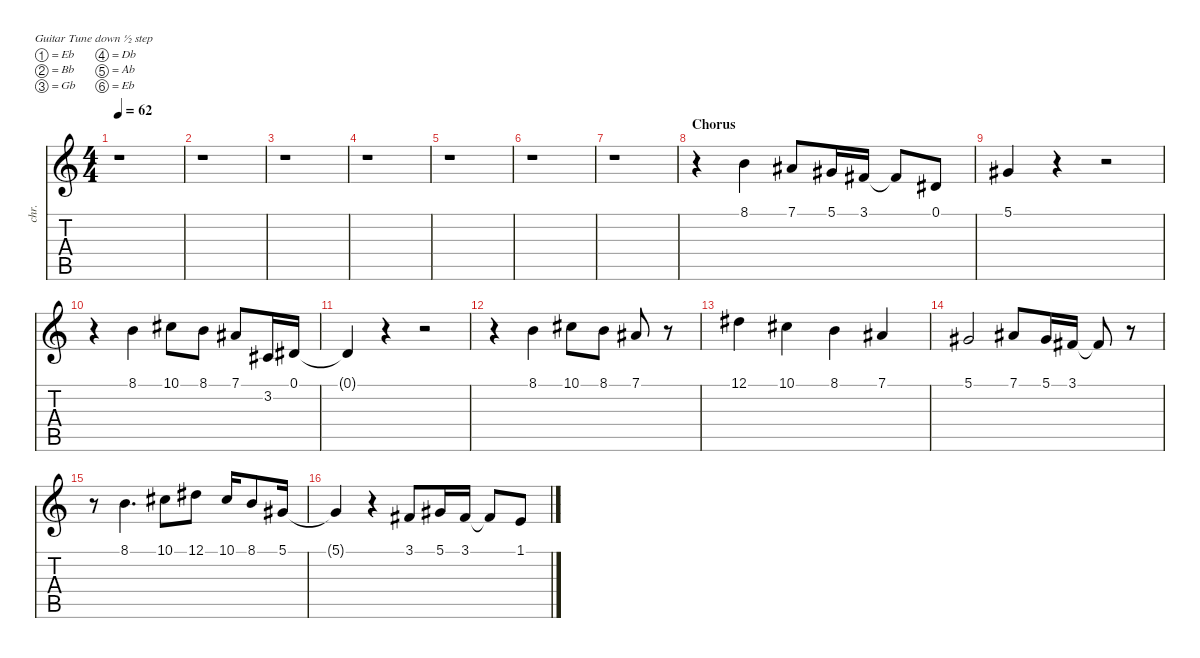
\defaultSystemsLayout 4
\hideDynamics
\bracketExtendMode nobrackets
\otherSystemsTrackNameOrientation horizontal
\track ("Choir Aahs" "chr.") {instrument choiraahs}
\staff {score tabs}
\tuning (Eb4 Bb3 Gb3 Db3 Ab2 Eb2)
\ts (4 4)
\tempo 62
\clef g2
\ks c
r.1{dy mf} |
r.1 |
r.1 |
r.1 |
r.1 |
r.1 |
r.1 |
\section ("" "Chorus")
r.4 8.1.4{dy f} 7.1{acc #}.8 5.1{acc #}.16 3.1{acc #}.16 3.1{t acc #}.8 0.1{acc #}.8 |
5.1{acc #}.4 r.4 r.2 |
r.4 8.1.4 10.1{acc #}.8 8.1.8 7.1{acc #}.8 3.2{acc #}.16 0.1{acc #}.16 |
0.1{t acc #}.4 r.4 r.2 |
r.4 8.1.4 10.1{acc #}.8 8.1.8 7.1{acc #}.8 r.8 |
12.1{acc #}.4 10.1{acc #}.4 8.1.4 7.1{acc #}.4 |
5.1{acc #}.2 7.1{acc #}.8 5.1{acc #}.16 3.1{acc #}.16 3.1{t acc #}.8 r.8 |
r.8 8.1.4{d} 10.1{acc #}.8 12.1{acc #}.8 10.1{acc #}.16 8.1.8 5.1{acc #}.16 |
5.1{t acc #}.4 r.4 3.1{acc #}.8 5.1{acc #}.16 3.1{acc #}.16 3.1{t acc #}.8 1.1.8
